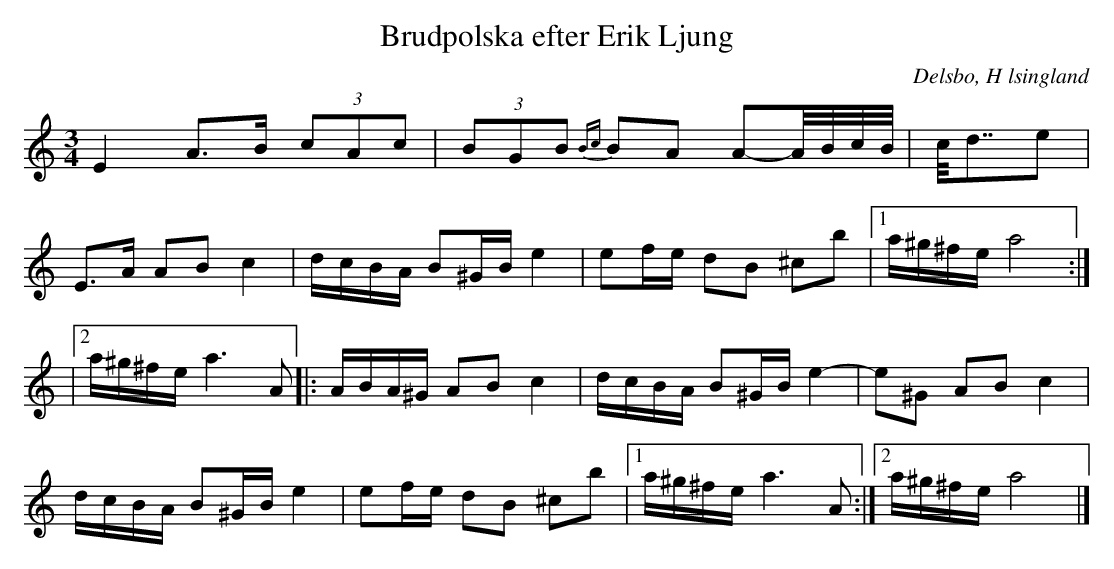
X:1
T: Brudpolska efter Erik Ljung
O: Delsbo, H lsingland
M: 3/4
L: 1/8
K: Am
E2 A>B (3cAc| (3BGB {Bc}BA A-A//B//c//B//|c//d7/4e|
E>A AB c2 | d/c/B/A/ B^G/B/ e2 | ef/e/ dB ^cb |1 a/^g/^f/e/ a4 :|
|2 a/^g/^f/e/ a3 A |: A/B/A/^G/ AB c2 | d/c/B/A/ B^G/B/ e2- | e^G AB c2 |
d/c/B/A/ B^G/B/ e2 | ef/e/ dB ^cb |1 a/^g/^f/e/ a3 A :|2 a/^g/^f/e/ a4 |]
